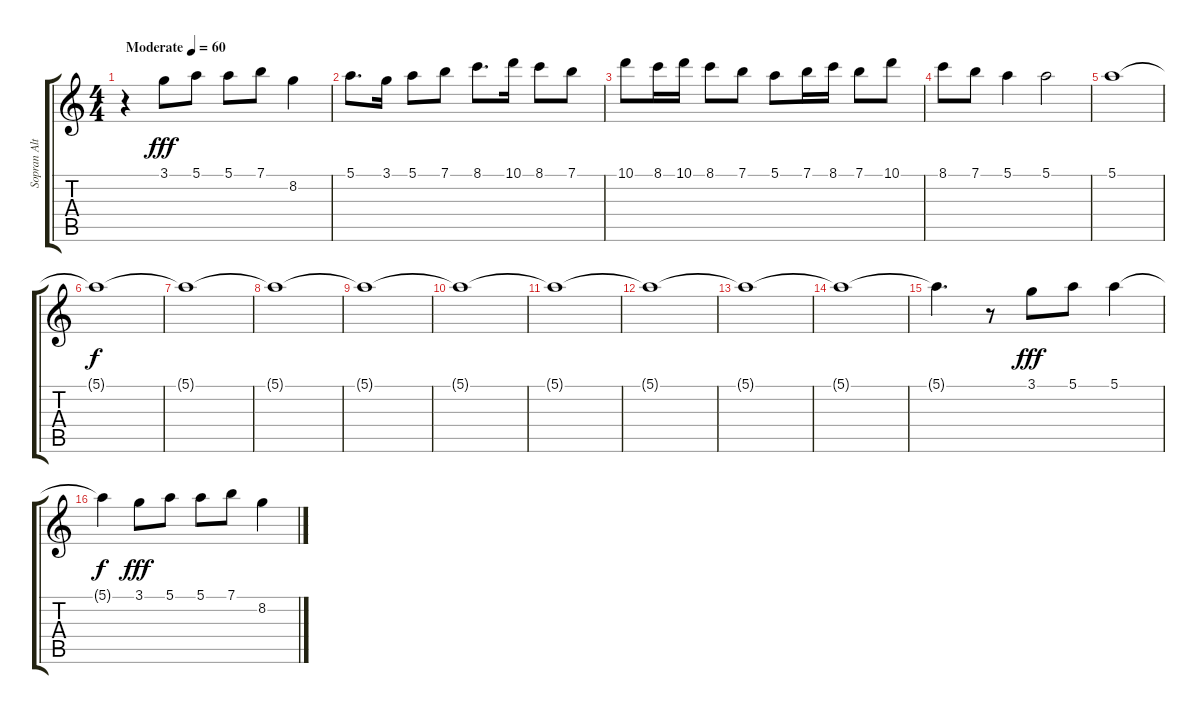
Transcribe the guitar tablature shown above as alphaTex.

\track ("Sopran Alto" "Sopran Alt") {instrument acousticguitarsteel}
\staff {score tabs}
\tuning (E4 B3 G3 D3 A2 E2) {hide}
\ts (4 4)
\tempo (60 "Moderate")
\clef g2
\ks c
r.4{dy fff instrument acousticguitarsteel} 3.1.8 5.1.8 5.1.8 7.1.8 8.2.4 |
5.1.8{d} 3.1.16 5.1.8 7.1.8 8.1.8{d} 10.1.16 8.1.8 7.1.8 |
10.1.8 8.1.16 10.1.16 8.1.8 7.1.8 5.1.8 7.1.16 8.1.16 7.1.8 10.1.8 |
8.1.8 7.1.8 5.1.4 5.1.2 |
5.1.1 |
5.1{t}.1{dy f} |
5.1{t}.1 |
5.1{t}.1 |
5.1{t}.1 |
5.1{t}.1 |
5.1{t}.1 |
5.1{t}.1 |
5.1{t}.1 |
5.1{t}.1 |
5.1{t}.4{d} r.8 3.1.8{dy fff} 5.1.8 5.1.4 |
5.1{t}.4{dy f} 3.1.8{dy fff} 5.1.8 5.1.8 7.1.8 8.2.4
